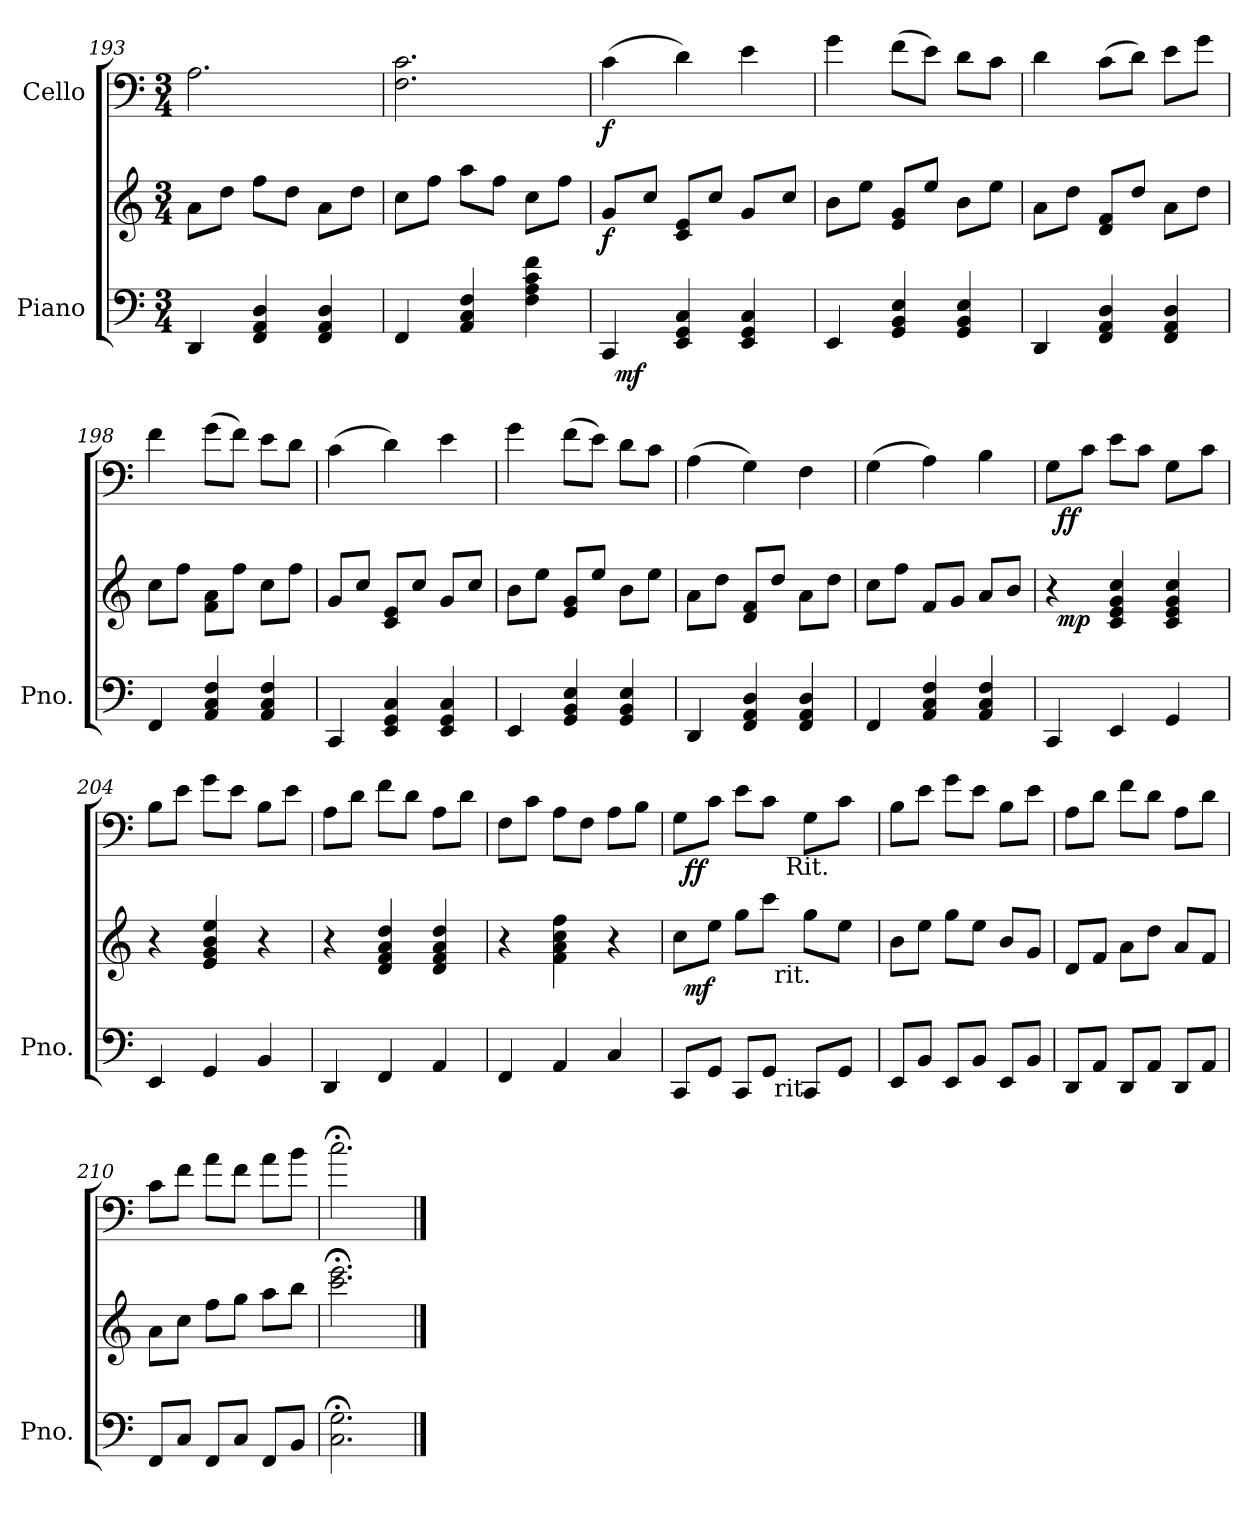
**kern	**kern	**dynam	**kern	**dynam
*part2	*part2	*part2	*part1	*part1
*staff3	*staff2	*staff2/3	*staff1	*staff1
*I"Piano	*	*	*I"Cello	*
*I'Pno.	*	*	*	*
*clefF4	*clefG2	*	*clefF4	*
*k[]	*k[]	*	*k[]	*
*C:	*C:	*	*C:	*
*M3/4	*M3/4	*	*M3/4	*
=193	=193	=193	=193	=193
4DD/	8a\L	.	2.A\	.
.	8dd\J	.	.	.
4FF/ 4AA/ 4D/	8ff\L	.	.	.
.	8dd\J	.	.	.
4FF/ 4AA/ 4D/	8a\L	.	.	.
.	8dd\J	.	.	.
=194	=194	=194	=194	=194
4FF/	8cc\L	.	2.F\ 2.c\	.
.	8ff\J	.	.	.
4AA/ 4C/ 4F/	8aa\L	.	.	.
.	8ff\J	.	.	.
4F\ 4A\ 4c\ 4f\	8cc\L	.	.	.
.	8ff\J	.	.	.
!!LO:LB:g=z
=195	=195	=195	=195	=195
!	!	!LO:DY:b	!	!LO:DY:b
*^	*	*	*	*
4CC/	32ryy	8g/L	f	(>4c\	f
!	!	!	!LO:DY:b=2	!	!
.	2ryy	.	mf	.	.
.	.	8cc/J	.	.	.
4EE/ 4GG/ 4C/	.	8c/ 8e/L	.	4d\)	.
.	.	8cc/J	.	.	.
4EE/ 4GG/ 4C/	.	8g/L	.	4e\	.
.	8..ryy	.	.	.	.
.	.	8cc/J	.	.	.
*v	*v	*	*	*	*
=196	=196	=196	=196	=196
4EE/	8b\L	.	4g\	.
.	8ee\J	.	.	.
4GG/ 4BB/ 4E/	8e/ 8g/L	.	(>8f\L	.
.	8ee/J	.	8e\J)	.
4GG/ 4BB/ 4E/	8b\L	.	8d\L	.
.	8ee\J	.	8c\J	.
=197	=197	=197	=197	=197
4DD/	8a\L	.	4d\	.
.	8dd\J	.	.	.
4FF/ 4AA/ 4D/	8d/ 8f/L	.	(>8c\L	.
.	8dd/J	.	8d\J)	.
4FF/ 4AA/ 4D/	8a\L	.	8e\L	.
.	8dd\J	.	8g\J	.
=198	=198	=198	=198	=198
4FF/	8cc\L	.	4f\	.
.	8ff\J	.	.	.
4AA/ 4C/ 4F/	8f\ 8a\L	.	(>8g\L	.
.	8ff\J	.	8f\J)	.
4AA/ 4C/ 4F/	8cc\L	.	8e\L	.
.	8ff\J	.	8d\J	.
=199	=199	=199	=199	=199
4CC/	8g/L	.	(>4c\	.
.	8cc/J	.	.	.
4EE/ 4GG/ 4C/	8c/ 8e/L	.	4d\)	.
.	8cc/J	.	.	.
4EE/ 4GG/ 4C/	8g/L	.	4e\	.
.	8cc/J	.	.	.
=200	=200	=200	=200	=200
4EE/	8b\L	.	4g\	.
.	8ee\J	.	.	.
4GG/ 4BB/ 4E/	8e/ 8g/L	.	(>8f\L	.
.	8ee/J	.	8e\J)	.
4GG/ 4BB/ 4E/	8b\L	.	8d\L	.
.	8ee\J	.	8c\J	.
!!LO:LB:g=z
=201	=201	=201	=201	=201
4DD/	8a\L	.	(>4A\	.
.	8dd\J	.	.	.
4FF/ 4AA/ 4D/	8d/ 8f/L	.	4G\)	.
.	8dd/J	.	.	.
4FF/ 4AA/ 4D/	8a\L	.	4F\	.
.	8dd\J	.	.	.
=202	=202	=202	=202	=202
4FF/	8cc\L	.	(>4G\	.
.	8ff\J	.	.	.
4AA/ 4C/ 4F/	8f/L	.	4A\)	.
.	8g/J	.	.	.
4AA/ 4C/ 4F/	8a/L	.	4B\	.
.	8b/J	.	.	.
=203	=203	=203	=203	=203
*	*^	*	*^	*
4CC/	4r	32ryy	.	8G\L	32ryy	.
!	!	!	!LO:DY:b	!	!	!LO:DY:b
.	.	2ryy	mp	.	2ryy	ff
.	.	.	.	8c\J	.	.
4EE/	4c/ 4e/ 4g/ 4cc/	.	.	8e\L	.	.
.	.	.	.	8c\J	.	.
4GG/	4c/ 4e/ 4g/ 4cc/	.	.	8G\L	.	.
.	.	8..ryy	.	.	8..ryy	.
.	.	.	.	8c\J	.	.
*	*v	*v	*	*	*	*
*	*	*	*v	*v	*
=204	=204	=204	=204	=204
4EE/	4r	.	8B\L	.
.	.	.	8e\J	.
4GG/	4e/ 4g/ 4b/ 4ee/	.	8g\L	.
.	.	.	8e\J	.
4BB/	4r	.	8B\L	.
.	.	.	8e\J	.
=205	=205	=205	=205	=205
4DD/	4r	.	8A\L	.
.	.	.	8d\J	.
4FF/	4d/ 4f/ 4a/ 4dd/	.	8f\L	.
.	.	.	8d\J	.
4AA/	4d/ 4f/ 4a/ 4dd/	.	8A\L	.
.	.	.	8d\J	.
=206	=206	=206	=206	=206
4FF/	4r	.	8F\L	.
.	.	.	8c\J	.
4AA/	4f\ 4a\ 4cc\ 4ff\	.	8A\L	.
.	.	.	8F\J	.
4C/	4r	.	8A\L	.
.	.	.	8B\J	.
!!LO:PB:g=z
=207	=207	=207	=207	=207
*^	*^	*	*^	*
*	*	*	*^	*	*	*^	*
8CC/L	4ryy	8cc\L	32ryy	4ryy	.	8G\L	32ryy	4..ryy	.
!	!	!	!	!	!LO:DY:b	!	!	!	!LO:DY:b
.	.	.	2ryy	.	mf	.	2ryy	.	ff
8GG/J	.	8ee\J	.	.	.	8c\J	.	.	.
8CC/L	8ryy	8gg\L	.	8ryy	.	8e\L	.	.	.
8GG/J	32ryy	8ccc\J	.	32ryy	.	8c\J	.	.	.
!	!	!	!	!LO:TX:b:t=rit.	!	!	!	!	!
!	!LO:TX:b:t=rit.	!	!	!	!	!	!	!	!
.	4ryy	.	.	4ryy	.	.	.	.	.
!	!	!	!	!	!	!	!	!LO:TX:b:t=Rit.	!
.	.	.	.	.	.	.	.	4ryy	.
8CC/L	.	8gg\L	.	.	.	8G\L	.	.	.
.	.	.	8..ryy	.	.	.	8..ryy	.	.
8GG/J	.	8ee\J	.	.	.	8c\J	.	.	.
.	16.ryy	.	.	16.ryy	.	.	.	.	.
.	.	.	.	.	.	.	.	16ryy	.
*v	*v	*	*	*	*	*v	*v	*v	*
*	*v	*v	*v	*	*	*
=208	=208	=208	=208	=208
8EE/L	8b\L	.	8B\L	.
8BB/J	8ee\J	.	8e\J	.
8EE/L	8gg\L	.	8g\L	.
8BB/J	8ee\J	.	8e\J	.
8EE/L	8b/L	.	8B\L	.
8BB/J	8g/J	.	8e\J	.
=209	=209	=209	=209	=209
8DD/L	8d/L	.	8A\L	.
8AA/J	8f/J	.	8d\J	.
8DD/L	8a\L	.	8f\L	.
8AA/J	8dd\J	.	8d\J	.
8DD/L	8a/L	.	8A\L	.
8AA/J	8f/J	.	8d\J	.
=210	=210	=210	=210	=210
8FF/L	8a\L	.	8c\L	.
8C/J	8cc\J	.	8f\J	.
8FF/L	8ff\L	.	8a\L	.
8C/J	8gg\J	.	8f\J	.
8FF/L	8aa\L	.	8a\L	.
8BB/J	8bb\J	.	8b\J	.
=211	=211	=211	=211	=211
2.C\;< 2.G\;<	2.ccc\;< 2.eee\;<	.	2.cc;<\	.
==	==	==	==	==
*-	*-	*-	*-	*-
